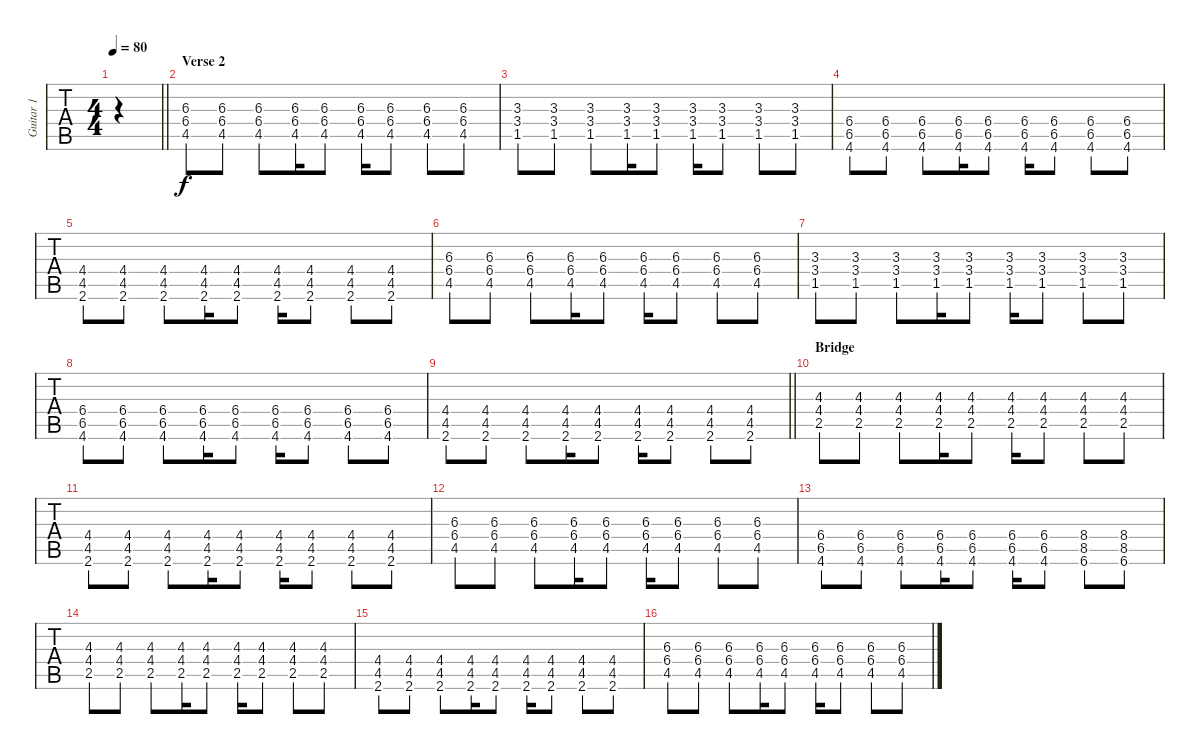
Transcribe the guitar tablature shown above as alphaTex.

\track ("Guitar 1" "Guitar 1") {instrument acousticguitarnylon}
\staff {tabs}
\tuning (E4 B3 G3 D3 A2 E2) {hide}
\ts (4 4)
\tempo 80
\clef g2
\barLineRight lightlight
\ks c
|
\section ("" "Verse 2")
(6.3 6.4 4.5).8 (6.3 6.4 4.5).8 (6.3 6.4 4.5).8 (6.3 6.4 4.5).16 (6.3 6.4 4.5).8 (6.3 6.4 4.5).16 (6.3 6.4 4.5).8 (6.3 6.4 4.5).8 (6.3 6.4 4.5).8 |
(3.3 3.4 1.5).8 (3.3 3.4 1.5).8 (3.3 3.4 1.5).8 (3.3 3.4 1.5).16 (3.3 3.4 1.5).8 (3.3 3.4 1.5).16 (3.3 3.4 1.5).8 (3.3 3.4 1.5).8 (3.3 3.4 1.5).8 |
(6.4 6.5 4.6).8 (6.4 6.5 4.6).8 (6.4 6.5 4.6).8 (6.4 6.5 4.6).16 (6.4 6.5 4.6).8 (6.4 6.5 4.6).16 (6.4 6.5 4.6).8 (6.4 6.5 4.6).8 (6.4 6.5 4.6).8 |
(4.4 4.5 2.6).8 (4.4 4.5 2.6).8 (4.4 4.5 2.6).8 (4.4 4.5 2.6).16 (4.4 4.5 2.6).8 (4.4 4.5 2.6).16 (4.4 4.5 2.6).8 (4.4 4.5 2.6).8 (4.4 4.5 2.6).8 |
(6.3 6.4 4.5).8 (6.3 6.4 4.5).8 (6.3 6.4 4.5).8 (6.3 6.4 4.5).16 (6.3 6.4 4.5).8 (6.3 6.4 4.5).16 (6.3 6.4 4.5).8 (6.3 6.4 4.5).8 (6.3 6.4 4.5).8 |
(3.3 3.4 1.5).8 (3.3 3.4 1.5).8 (3.3 3.4 1.5).8 (3.3 3.4 1.5).16 (3.3 3.4 1.5).8 (3.3 3.4 1.5).16 (3.3 3.4 1.5).8 (3.3 3.4 1.5).8 (3.3 3.4 1.5).8 |
(6.4 6.5 4.6).8 (6.4 6.5 4.6).8 (6.4 6.5 4.6).8 (6.4 6.5 4.6).16 (6.4 6.5 4.6).8 (6.4 6.5 4.6).16 (6.4 6.5 4.6).8 (6.4 6.5 4.6).8 (6.4 6.5 4.6).8 |
\barLineRight lightlight
(4.4 4.5 2.6).8 (4.4 4.5 2.6).8 (4.4 4.5 2.6).8 (4.4 4.5 2.6).16 (4.4 4.5 2.6).8 (4.4 4.5 2.6).16 (4.4 4.5 2.6).8 (4.4 4.5 2.6).8 (4.4 4.5 2.6).8 |
\section ("" "Bridge")
(4.3 4.4 2.5).8 (4.3 4.4 2.5).8 (4.3 4.4 2.5).8 (4.3 4.4 2.5).16 (4.3 4.4 2.5).8 (4.3 4.4 2.5).16 (4.3 4.4 2.5).8 (4.3 4.4 2.5).8 (4.3 4.4 2.5).8 |
(4.4 4.5 2.6).8 (4.4 4.5 2.6).8 (4.4 4.5 2.6).8 (4.4 4.5 2.6).16 (4.4 4.5 2.6).8 (4.4 4.5 2.6).16 (4.4 4.5 2.6).8 (4.4 4.5 2.6).8 (4.4 4.5 2.6).8 |
(6.3 6.4 4.5).8 (6.3 6.4 4.5).8 (6.3 6.4 4.5).8 (6.3 6.4 4.5).16 (6.3 6.4 4.5).8 (6.3 6.4 4.5).16 (6.3 6.4 4.5).8 (6.3 6.4 4.5).8 (6.3 6.4 4.5).8 |
(6.4 6.5 4.6).8 (6.4 6.5 4.6).8 (6.4 6.5 4.6).8 (6.4 6.5 4.6).16 (6.4 6.5 4.6).8 (6.4 6.5 4.6).16 (6.4 6.5 4.6).8 (8.4 8.5 6.6).8 (8.4 8.5 6.6).8 |
(4.3 4.4 2.5).8 (4.3 4.4 2.5).8 (4.3 4.4 2.5).8 (4.3 4.4 2.5).16 (4.3 4.4 2.5).8 (4.3 4.4 2.5).16 (4.3 4.4 2.5).8 (4.3 4.4 2.5).8 (4.3 4.4 2.5).8 |
(4.4 4.5 2.6).8 (4.4 4.5 2.6).8 (4.4 4.5 2.6).8 (4.4 4.5 2.6).16 (4.4 4.5 2.6).8 (4.4 4.5 2.6).16 (4.4 4.5 2.6).8 (4.4 4.5 2.6).8 (4.4 4.5 2.6).8 |
(6.3 6.4 4.5).8 (6.3 6.4 4.5).8 (6.3 6.4 4.5).8 (6.3 6.4 4.5).16 (6.3 6.4 4.5).8 (6.3 6.4 4.5).16 (6.3 6.4 4.5).8 (6.3 6.4 4.5).8 (6.3 6.4 4.5).8
